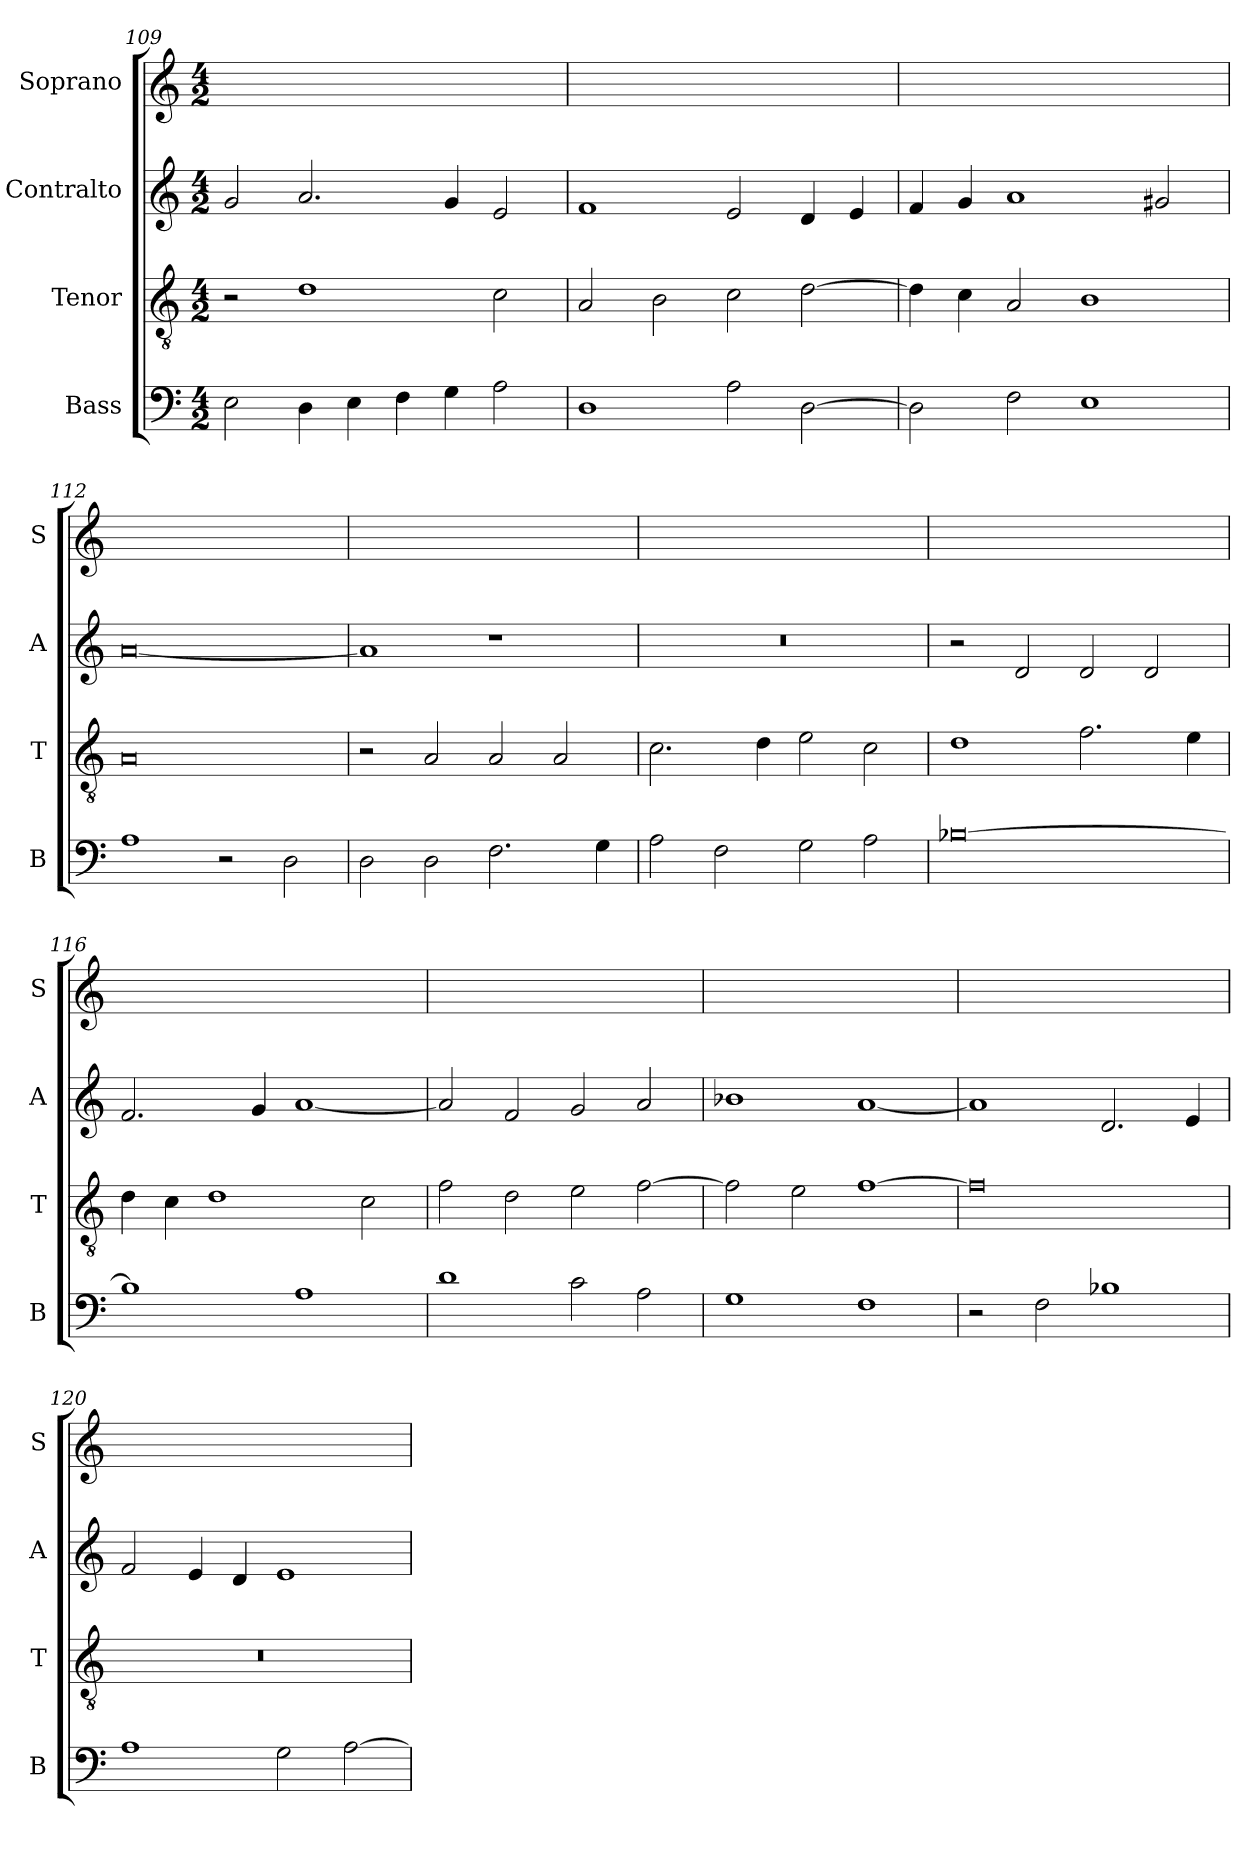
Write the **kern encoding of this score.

**kern	**kern	**kern	**kern
*part4	*part3	*part2	*part1
*staff4	*staff3	*staff2	*staff1
*I"Bass	*I"Tenor	*I"Contralto	*I"Soprano
*I'B	*I'T	*I'A	*I'S
*clefF4	*clefGv2	*clefG2	*clefG2
*k[]	*k[]	*k[]	*k[]
*A:aeo	*A:aeo	*A:aeo	*A:aeo
*M4/2	*M4/2	*M4/2	*M4/2
=109	=109	=109	=109
2E	2r	2g	0ryy
4D	1d	2.a	.
4E	.	.	.
4F	.	.	.
4G	.	4g	.
2A	2c	2e	.
=110	=110	=110	=110
1D	2A	1f	0ryy
.	2B	.	.
2A	2c	2e	.
[2D	[2d	4d	.
.	.	4e	.
=111	=111	=111	=111
2D]	4d]	4f	0ryy
.	4c	4g	.
2F	2A	1a	.
1E	1B	.	.
.	.	2g#X	.
=112	=112	=112	=112
1A	0A	[0a	0ryy
2r	.	.	.
2D	.	.	.
=113	=113	=113	=113
2D	2r	1a]	0ryy
2D	2A	.	.
2.F	2A	1r	.
.	2A	.	.
4G	.	.	.
=114	=114	=114	=114
2A	2.c	0r	0ryy
2F	.	.	.
.	4d	.	.
2G	2e	.	.
2A	2c	.	.
=115	=115	=115	=115
[0B-X	1d	2r	0ryy
.	.	2d	.
.	2.f	2d	.
.	.	2d	.
.	4e	.	.
=116	=116	=116	=116
1B-]	4d	2.f	0ryy
.	4c	.	.
.	1d	.	.
.	.	4g	.
1A	.	[1a	.
.	2c	.	.
=117	=117	=117	=117
1d	2f	2a]	0ryy
.	2d	2f	.
2c	2e	2g	.
2A	[2f	2a	.
=118	=118	=118	=118
1G	2f]	1b-X	0ryy
.	2e	.	.
1F	[1f	[1a	.
=119	=119	=119	=119
2r	0f]	1a]	0ryy
2F	.	.	.
1B-X	.	2.d	.
.	.	4e	.
=120	=120	=120	=120
1A	0r	2f	0ryy
.	.	4e	.
.	.	4d	.
2G	.	1e	.
[2A	.	.	.
=	=	=	=
*-	*-	*-	*-
